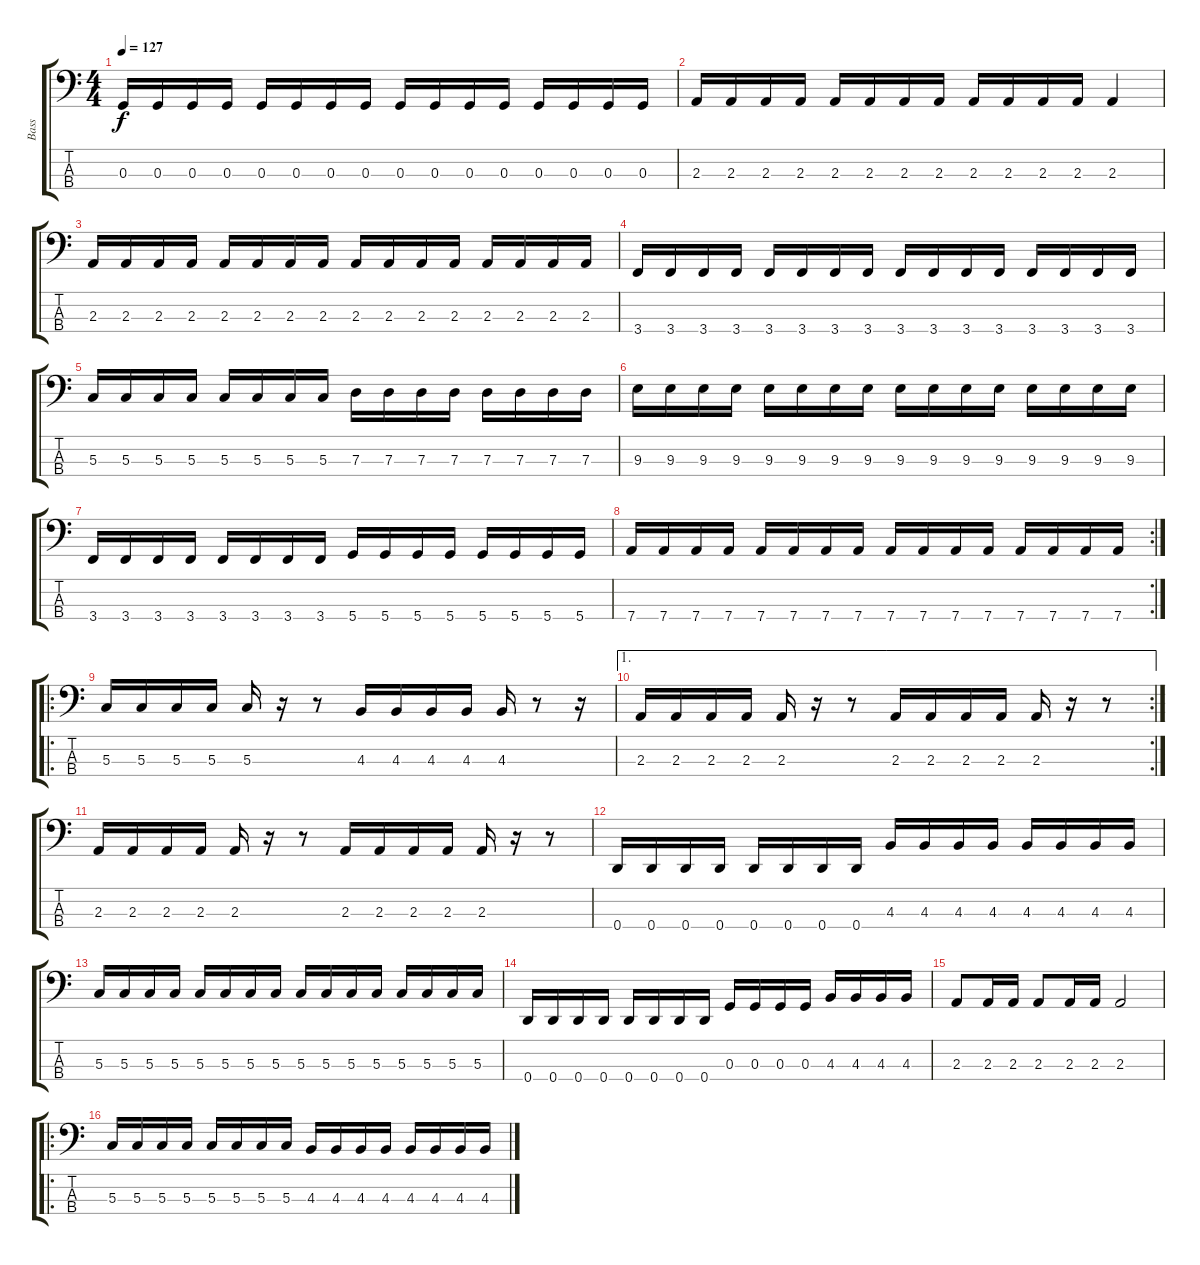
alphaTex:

\track ("Bass" "Bass") {instrument electricbasspick}
\staff {score tabs}
\tuning (F2 C2 G1 D1) {hide}
\ts (4 4)
\tempo 127
\clef f4
\ks c
0.3.16{dy f} 0.3.16 0.3.16 0.3.16 0.3.16 0.3.16 0.3.16 0.3.16 0.3.16 0.3.16 0.3.16 0.3.16 0.3.16 0.3.16 0.3.16 0.3.16 |
2.3.16 2.3.16 2.3.16 2.3.16 2.3.16 2.3.16 2.3.16 2.3.16 2.3.16 2.3.16 2.3.16 2.3.16 2.3.4 |
2.3.16 2.3.16 2.3.16 2.3.16 2.3.16 2.3.16 2.3.16 2.3.16 2.3.16 2.3.16 2.3.16 2.3.16 2.3.16 2.3.16 2.3.16 2.3.16 |
3.4.16 3.4.16 3.4.16 3.4.16 3.4.16 3.4.16 3.4.16 3.4.16 3.4.16 3.4.16 3.4.16 3.4.16 3.4.16 3.4.16 3.4.16 3.4.16 |
5.3.16 5.3.16 5.3.16 5.3.16 5.3.16 5.3.16 5.3.16 5.3.16 7.3.16 7.3.16 7.3.16 7.3.16 7.3.16 7.3.16 7.3.16 7.3.16 |
9.3.16 9.3.16 9.3.16 9.3.16 9.3.16 9.3.16 9.3.16 9.3.16 9.3.16 9.3.16 9.3.16 9.3.16 9.3.16 9.3.16 9.3.16 9.3.16 |
3.4.16 3.4.16 3.4.16 3.4.16 3.4.16 3.4.16 3.4.16 3.4.16 5.4.16 5.4.16 5.4.16 5.4.16 5.4.16 5.4.16 5.4.16 5.4.16 |
\rc 2
7.4.16 7.4.16 7.4.16 7.4.16 7.4.16 7.4.16 7.4.16 7.4.16 7.4.16 7.4.16 7.4.16 7.4.16 7.4.16 7.4.16 7.4.16 7.4.16 |
\ro
5.3.16 5.3.16 5.3.16 5.3.16 5.3.16 r.16 r.8 4.3.16 4.3.16 4.3.16 4.3.16 4.3.16 r.8 r.16 |
\ae 1
\rc 2
2.3.16 2.3.16 2.3.16 2.3.16 2.3.16 r.16 r.8 2.3.16 2.3.16 2.3.16 2.3.16 2.3.16 r.16 r.8 |
2.3.16 2.3.16 2.3.16 2.3.16 2.3.16 r.16 r.8 2.3.16 2.3.16 2.3.16 2.3.16 2.3.16 r.16 r.8 |
0.4.16 0.4.16 0.4.16 0.4.16 0.4.16 0.4.16 0.4.16 0.4.16 4.3.16 4.3.16 4.3.16 4.3.16 4.3.16 4.3.16 4.3.16 4.3.16 |
5.3.16 5.3.16 5.3.16 5.3.16 5.3.16 5.3.16 5.3.16 5.3.16 5.3.16 5.3.16 5.3.16 5.3.16 5.3.16 5.3.16 5.3.16 5.3.16 |
0.4.16 0.4.16 0.4.16 0.4.16 0.4.16 0.4.16 0.4.16 0.4.16 0.3.16 0.3.16 0.3.16 0.3.16 4.3.16 4.3.16 4.3.16 4.3.16 |
2.3.8 2.3.16 2.3.16 2.3.8 2.3.16 2.3.16 2.3.2 |
\ro
5.3.16 5.3.16 5.3.16 5.3.16 5.3.16 5.3.16 5.3.16 5.3.16 4.3.16 4.3.16 4.3.16 4.3.16 4.3.16 4.3.16 4.3.16 4.3.16
